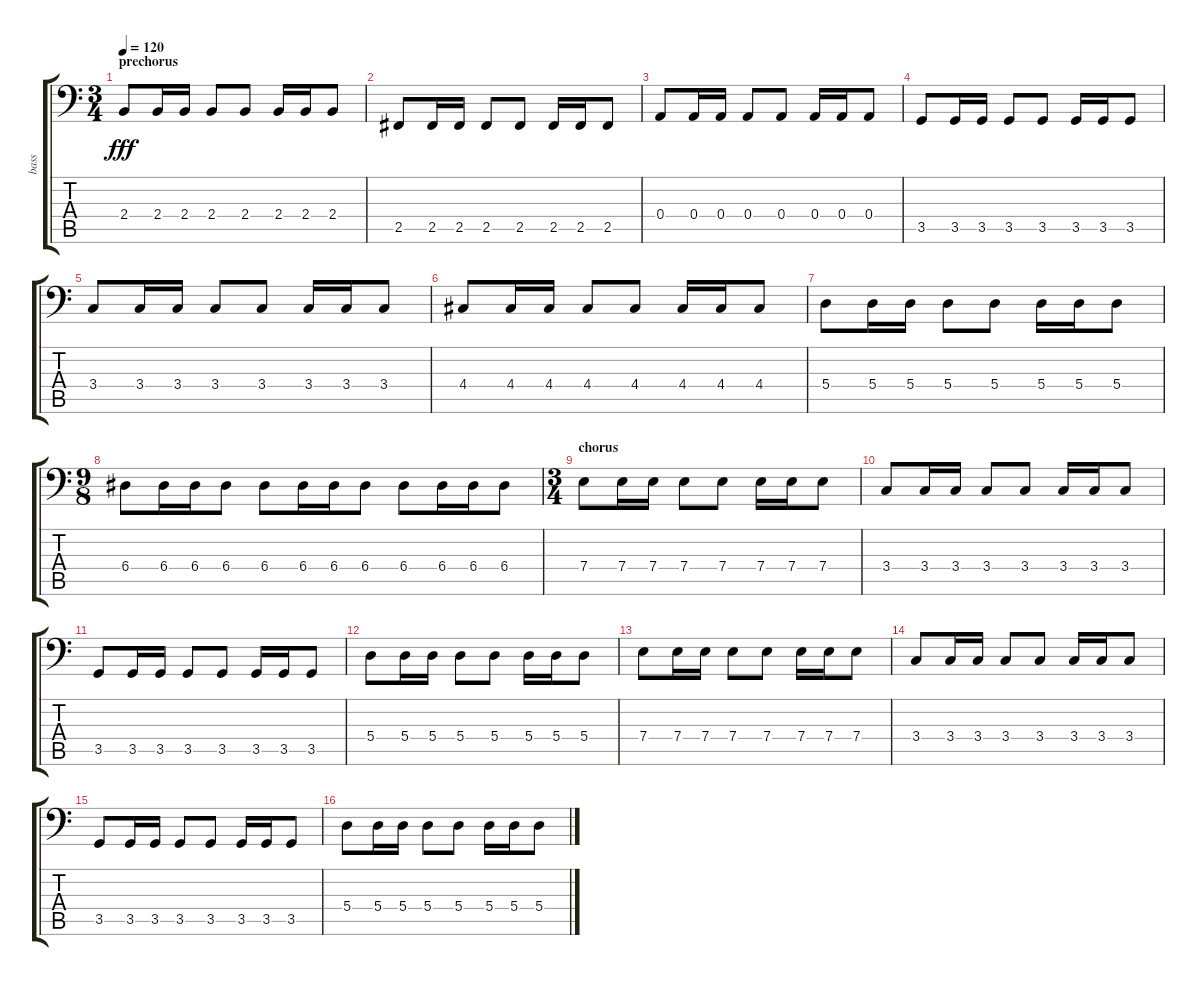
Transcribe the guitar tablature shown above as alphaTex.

\track ("bass" "bass") {instrument electricbassfinger}
\staff {score tabs}
\tuning (C3 G2 D2 A1 E1 B0) {hide}
\ts (3 4)
\section ("" "prechorus")
\tempo 120
\clef f4
\ks c
2.4.8{dy fff} 2.4.16 2.4.16 2.4.8 2.4.8 2.4.16 2.4.16 2.4.8 |
2.5.8 2.5.16 2.5.16 2.5.8 2.5.8 2.5.16 2.5.16 2.5.8 |
0.4.8 0.4.16 0.4.16 0.4.8 0.4.8 0.4.16 0.4.16 0.4.8 |
3.5.8 3.5.16 3.5.16 3.5.8 3.5.8 3.5.16 3.5.16 3.5.8 |
3.4.8 3.4.16 3.4.16 3.4.8 3.4.8 3.4.16 3.4.16 3.4.8 |
4.4.8 4.4.16 4.4.16 4.4.8 4.4.8 4.4.16 4.4.16 4.4.8 |
5.4.8 5.4.16 5.4.16 5.4.8 5.4.8 5.4.16 5.4.16 5.4.8 |
\ts (9 8)
6.4.8 6.4.16 6.4.16 6.4.8 6.4.8 6.4.16 6.4.16 6.4.8 6.4.8 6.4.16 6.4.16 6.4.8 |
\ts (3 4)
\section ("" "chorus")
7.4.8 7.4.16 7.4.16 7.4.8 7.4.8 7.4.16 7.4.16 7.4.8 |
3.4.8 3.4.16 3.4.16 3.4.8 3.4.8 3.4.16 3.4.16 3.4.8 |
3.5.8 3.5.16 3.5.16 3.5.8 3.5.8 3.5.16 3.5.16 3.5.8 |
5.4.8 5.4.16 5.4.16 5.4.8 5.4.8 5.4.16 5.4.16 5.4.8 |
7.4.8 7.4.16 7.4.16 7.4.8 7.4.8 7.4.16 7.4.16 7.4.8 |
3.4.8 3.4.16 3.4.16 3.4.8 3.4.8 3.4.16 3.4.16 3.4.8 |
3.5.8 3.5.16 3.5.16 3.5.8 3.5.8 3.5.16 3.5.16 3.5.8 |
5.4.8 5.4.16 5.4.16 5.4.8 5.4.8 5.4.16 5.4.16 5.4.8
